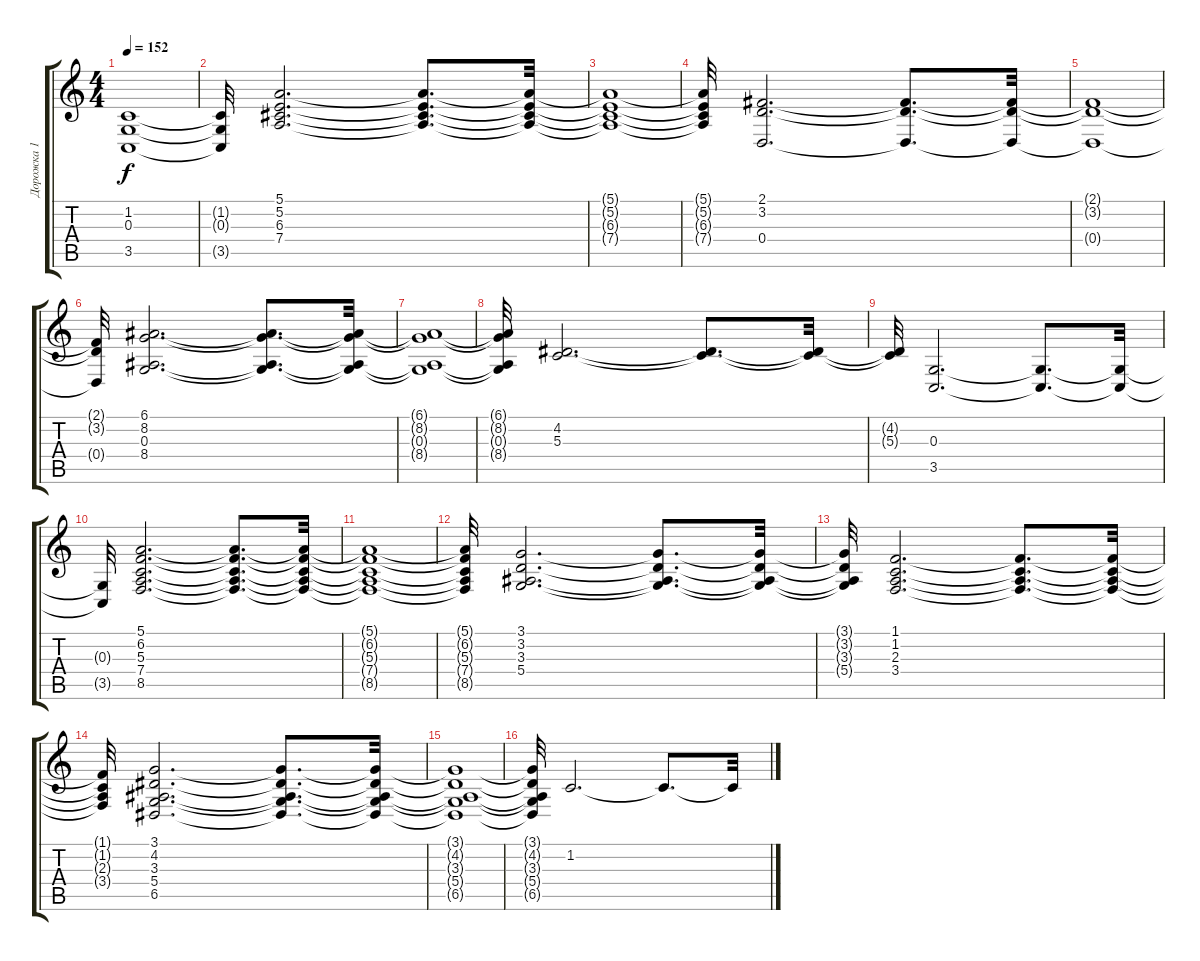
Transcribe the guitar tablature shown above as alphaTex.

\track ("Дорожка 1" "Дорожка 1") {instrument stringensemble1}
\staff {score tabs}
\tuning (E4 B3 G3 D3 A2 E2) {hide}
\ts (4 4)
\tempo 152
\clef g2
\ks c
(1.2{t} 0.3{t} 3.5{t}).1{dy f} |
(1.2{t} 0.3{t} 3.5{t}).32 (5.1 5.2 6.3 7.4).2{d} (5.1{t} 5.2{t} 6.3{t} 7.4{t}).8{d} (5.1{t} 5.2{t} 6.3{t} 7.4{t}).32 |
(5.1{t} 5.2{t} 6.3{t} 7.4{t}).1 |
(5.1{t} 5.2{t} 6.3{t} 7.4{t}).32 (2.1 3.2 0.4).2{d} (2.1{t} 3.2{t} 0.4{t}).8{d} (2.1{t} 3.2{t} 0.4{t}).32 |
(2.1{t} 3.2{t} 0.4{t}).1 |
(2.1{t} 3.2{t} 0.4{t}).32 (6.1 8.2 0.3 8.4).2{d} (6.1{t} 8.2{t} 0.3{t} 8.4{t}).8{d} (6.1{t} 8.2{t} 0.3{t} 8.4{t}).32 |
(6.1{t} 8.2{t} 0.3{t} 8.4{t}).1 |
(6.1{t} 8.2{t} 0.3{t} 8.4{t}).32 (4.2 5.3).2{d} (4.2{t} 5.3{t}).8{d} (4.2{t} 5.3{t}).32 |
(4.2{t} 5.3{t}).32 (0.3 3.5).2{d} (0.3{t} 3.5{t}).8{d} (0.3{t} 3.5{t}).32 |
(0.3{t} 3.5{t}).32 (5.1 6.2 5.3 7.4 8.5).2{d} (5.1{t} 6.2{t} 5.3{t} 7.4{t} 8.5{t}).8{d} (5.1{t} 6.2{t} 5.3{t} 7.4{t} 8.5{t}).32 |
(5.1{t} 6.2{t} 5.3{t} 7.4{t} 8.5{t}).1 |
(5.1{t} 6.2{t} 5.3{t} 7.4{t} 8.5{t}).32 (3.1 3.2 3.3 5.4).2{d} (3.1{t} 3.2{t} 3.3{t} 5.4{t}).8{d} (3.1{t} 3.2{t} 3.3{t} 5.4{t}).32 |
(3.1{t} 3.2{t} 3.3{t} 5.4{t}).32 (1.1 1.2 2.3 3.4).2{d} (1.1{t} 1.2{t} 2.3{t} 3.4{t}).8{d} (1.1{t} 1.2{t} 2.3{t} 3.4{t}).32 |
(1.1{t} 1.2{t} 2.3{t} 3.4{t}).32 (3.1 4.2 3.3 5.4 6.5).2{d} (3.1{t} 4.2{t} 3.3{t} 5.4{t} 6.5{t}).8{d} (3.1{t} 4.2{t} 3.3{t} 5.4{t} 6.5{t}).32 |
(3.1{t} 4.2{t} 3.3{t} 5.4{t} 6.5{t}).1 |
(3.1{t} 4.2{t} 3.3{t} 5.4{t} 6.5{t}).32 1.2.2{d} 1.2{t}.8{d} 1.2{t}.32
